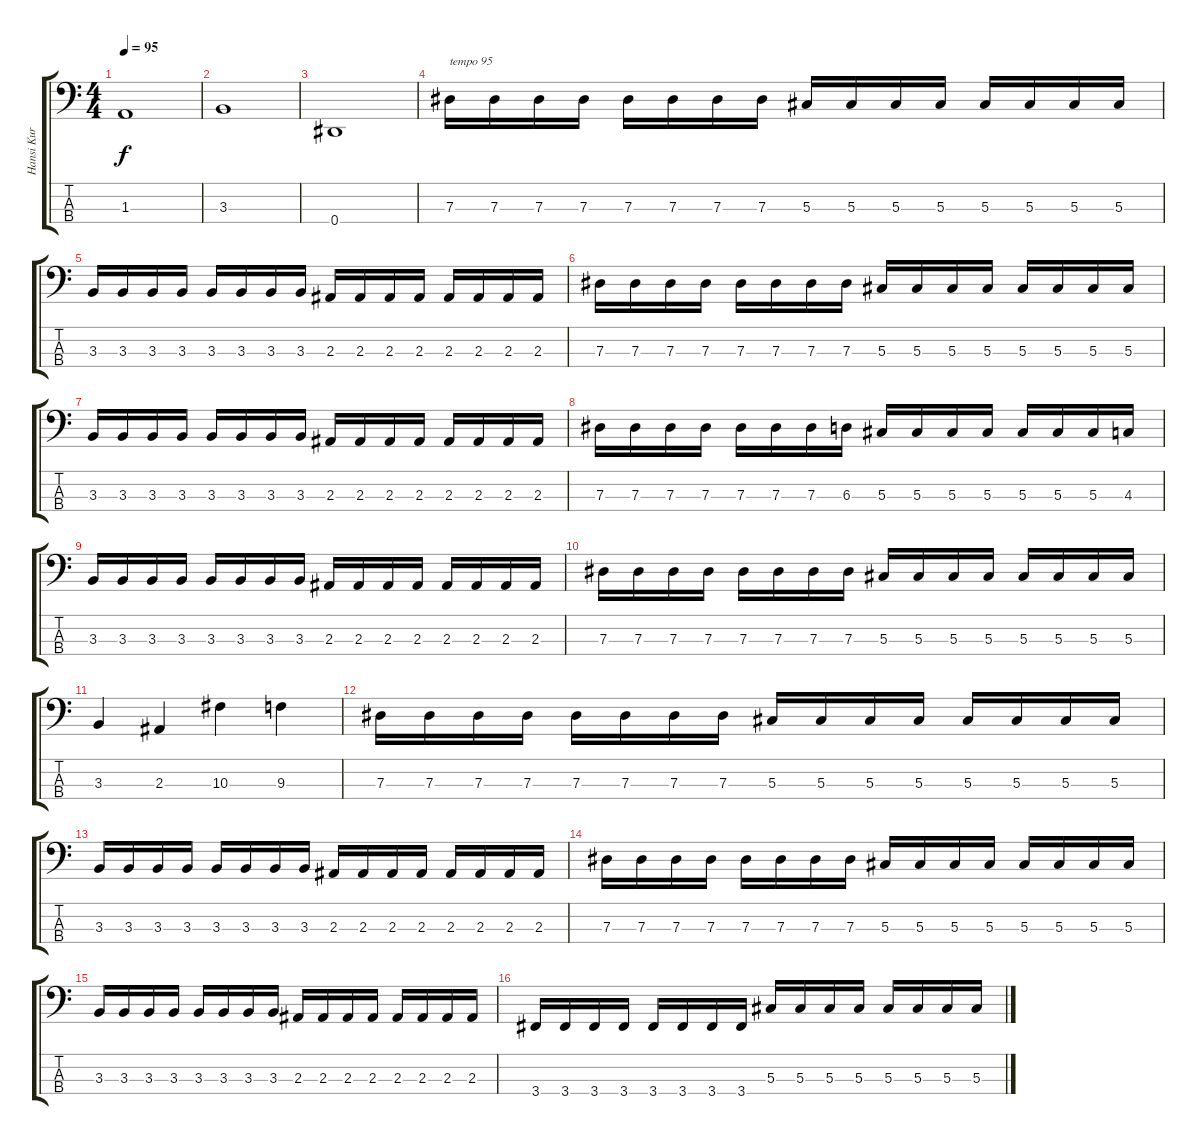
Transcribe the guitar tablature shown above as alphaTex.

\track (" Hansi Kursch" " Hansi Kur") {instrument electricbasspick}
\staff {score tabs}
\tuning (Gb2 Db2 Ab1 Eb1) {hide}
\ts (4 4)
\tempo 95
\clef f4
\ks c
1.3.1{dy f} |
3.3.1 |
0.4.1 |
7.3.16{txt "tempo 95"} 7.3.16 7.3.16 7.3.16 7.3.16 7.3.16 7.3.16 7.3.16 5.3.16 5.3.16 5.3.16 5.3.16 5.3.16 5.3.16 5.3.16 5.3.16 |
3.3.16 3.3.16 3.3.16 3.3.16 3.3.16 3.3.16 3.3.16 3.3.16 2.3.16 2.3.16 2.3.16 2.3.16 2.3.16 2.3.16 2.3.16 2.3.16 |
7.3.16 7.3.16 7.3.16 7.3.16 7.3.16 7.3.16 7.3.16 7.3.16 5.3.16 5.3.16 5.3.16 5.3.16 5.3.16 5.3.16 5.3.16 5.3.16 |
3.3.16 3.3.16 3.3.16 3.3.16 3.3.16 3.3.16 3.3.16 3.3.16 2.3.16 2.3.16 2.3.16 2.3.16 2.3.16 2.3.16 2.3.16 2.3.16 |
7.3.16 7.3.16 7.3.16 7.3.16 7.3.16 7.3.16 7.3.16 6.3.16 5.3.16 5.3.16 5.3.16 5.3.16 5.3.16 5.3.16 5.3.16 4.3.16 |
3.3.16 3.3.16 3.3.16 3.3.16 3.3.16 3.3.16 3.3.16 3.3.16 2.3.16 2.3.16 2.3.16 2.3.16 2.3.16 2.3.16 2.3.16 2.3.16 |
7.3.16 7.3.16 7.3.16 7.3.16 7.3.16 7.3.16 7.3.16 7.3.16 5.3.16 5.3.16 5.3.16 5.3.16 5.3.16 5.3.16 5.3.16 5.3.16 |
3.3.4 2.3.4 10.3.4 9.3.4 |
7.3.16 7.3.16 7.3.16 7.3.16 7.3.16 7.3.16 7.3.16 7.3.16 5.3.16 5.3.16 5.3.16 5.3.16 5.3.16 5.3.16 5.3.16 5.3.16 |
3.3.16 3.3.16 3.3.16 3.3.16 3.3.16 3.3.16 3.3.16 3.3.16 2.3.16 2.3.16 2.3.16 2.3.16 2.3.16 2.3.16 2.3.16 2.3.16 |
7.3.16 7.3.16 7.3.16 7.3.16 7.3.16 7.3.16 7.3.16 7.3.16 5.3.16 5.3.16 5.3.16 5.3.16 5.3.16 5.3.16 5.3.16 5.3.16 |
3.3.16 3.3.16 3.3.16 3.3.16 3.3.16 3.3.16 3.3.16 3.3.16 2.3.16 2.3.16 2.3.16 2.3.16 2.3.16 2.3.16 2.3.16 2.3.16 |
3.4.16 3.4.16 3.4.16 3.4.16 3.4.16 3.4.16 3.4.16 3.4.16 5.3.16 5.3.16 5.3.16 5.3.16 5.3.16 5.3.16 5.3.16 5.3.16
